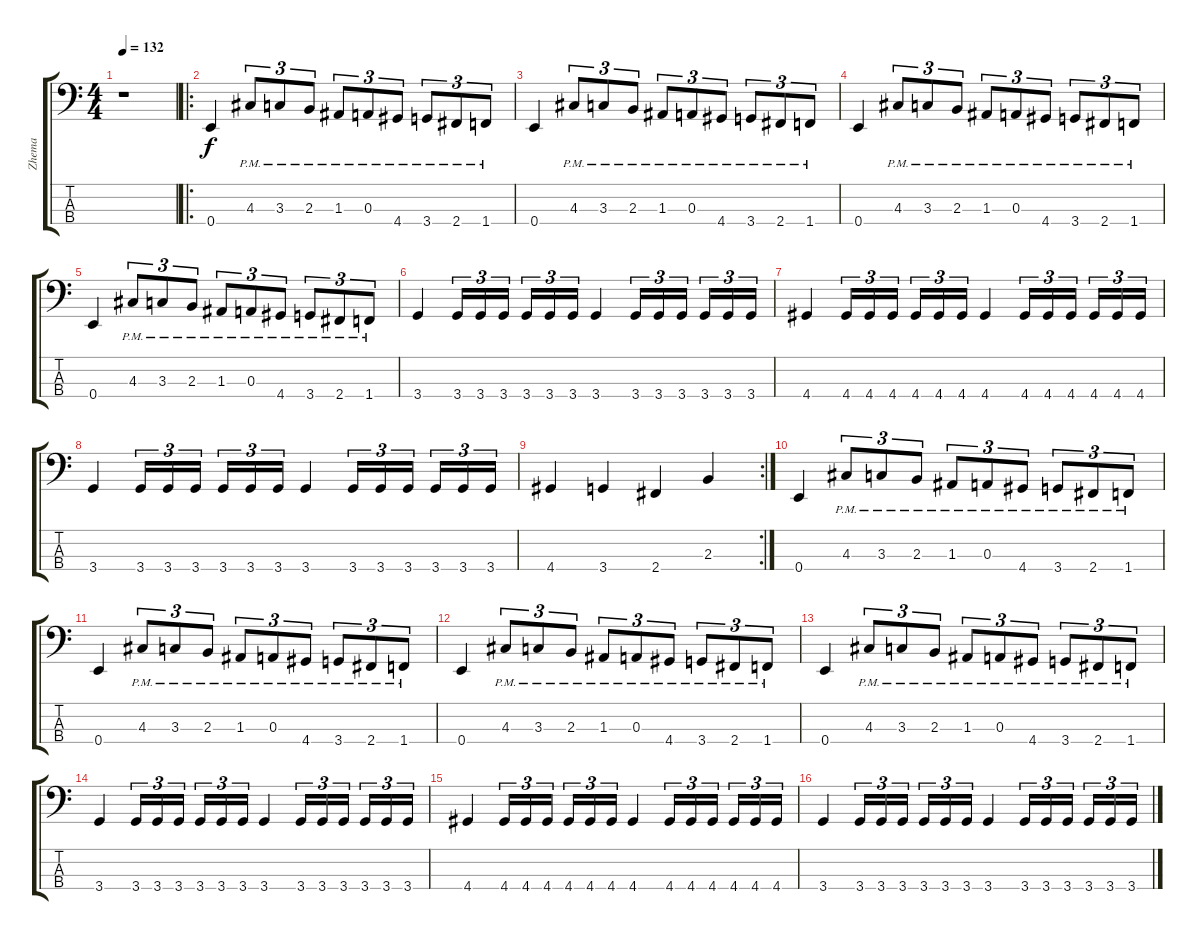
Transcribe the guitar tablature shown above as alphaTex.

\track ("Zhema" "Zhema") {instrument electricbasspick}
\staff {score tabs}
\tuning (G2 D2 A1 E1) {hide}
\ts (4 4)
\tempo 132
\clef f4
\ks c
r.1{dy f instrument electricbasspick} |
\ro
0.4.4 4.3{pm}.8{tu (3 2)} 3.3{pm}.8{tu (3 2)} 2.3{pm}.8{tu (3 2)} 1.3{pm}.8{tu (3 2)} 0.3{pm}.8{tu (3 2)} 4.4{pm}.8{tu (3 2)} 3.4{pm}.8{tu (3 2)} 2.4{pm}.8{tu (3 2)} 1.4{pm}.8{tu (3 2)} |
0.4.4 4.3{pm}.8{tu (3 2)} 3.3{pm}.8{tu (3 2)} 2.3{pm}.8{tu (3 2)} 1.3{pm}.8{tu (3 2)} 0.3{pm}.8{tu (3 2)} 4.4{pm}.8{tu (3 2)} 3.4{pm}.8{tu (3 2)} 2.4{pm}.8{tu (3 2)} 1.4{pm}.8{tu (3 2)} |
0.4.4 4.3{pm}.8{tu (3 2)} 3.3{pm}.8{tu (3 2)} 2.3{pm}.8{tu (3 2)} 1.3{pm}.8{tu (3 2)} 0.3{pm}.8{tu (3 2)} 4.4{pm}.8{tu (3 2)} 3.4{pm}.8{tu (3 2)} 2.4{pm}.8{tu (3 2)} 1.4{pm}.8{tu (3 2)} |
0.4.4 4.3{pm}.8{tu (3 2)} 3.3{pm}.8{tu (3 2)} 2.3{pm}.8{tu (3 2)} 1.3{pm}.8{tu (3 2)} 0.3{pm}.8{tu (3 2)} 4.4{pm}.8{tu (3 2)} 3.4{pm}.8{tu (3 2)} 2.4{pm}.8{tu (3 2)} 1.4{pm}.8{tu (3 2)} |
3.4.4 3.4.16{tu (3 2)} 3.4.16{tu (3 2)} 3.4.16{tu (3 2)} 3.4.16{tu (3 2)} 3.4.16{tu (3 2)} 3.4.16{tu (3 2)} 3.4.4 3.4.16{tu (3 2)} 3.4.16{tu (3 2)} 3.4.16{tu (3 2)} 3.4.16{tu (3 2)} 3.4.16{tu (3 2)} 3.4.16{tu (3 2)} |
4.4.4 4.4.16{tu (3 2)} 4.4.16{tu (3 2)} 4.4.16{tu (3 2)} 4.4.16{tu (3 2)} 4.4.16{tu (3 2)} 4.4.16{tu (3 2)} 4.4.4 4.4.16{tu (3 2)} 4.4.16{tu (3 2)} 4.4.16{tu (3 2)} 4.4.16{tu (3 2)} 4.4.16{tu (3 2)} 4.4.16{tu (3 2)} |
3.4.4 3.4.16{tu (3 2)} 3.4.16{tu (3 2)} 3.4.16{tu (3 2)} 3.4.16{tu (3 2)} 3.4.16{tu (3 2)} 3.4.16{tu (3 2)} 3.4.4 3.4.16{tu (3 2)} 3.4.16{tu (3 2)} 3.4.16{tu (3 2)} 3.4.16{tu (3 2)} 3.4.16{tu (3 2)} 3.4.16{tu (3 2)} |
\rc 2
4.4.4 3.4.4 2.4.4 2.3.4 |
0.4.4 4.3{pm}.8{tu (3 2)} 3.3{pm}.8{tu (3 2)} 2.3{pm}.8{tu (3 2)} 1.3{pm}.8{tu (3 2)} 0.3{pm}.8{tu (3 2)} 4.4{pm}.8{tu (3 2)} 3.4{pm}.8{tu (3 2)} 2.4{pm}.8{tu (3 2)} 1.4{pm}.8{tu (3 2)} |
0.4.4 4.3{pm}.8{tu (3 2)} 3.3{pm}.8{tu (3 2)} 2.3{pm}.8{tu (3 2)} 1.3{pm}.8{tu (3 2)} 0.3{pm}.8{tu (3 2)} 4.4{pm}.8{tu (3 2)} 3.4{pm}.8{tu (3 2)} 2.4{pm}.8{tu (3 2)} 1.4{pm}.8{tu (3 2)} |
0.4.4 4.3{pm}.8{tu (3 2)} 3.3{pm}.8{tu (3 2)} 2.3{pm}.8{tu (3 2)} 1.3{pm}.8{tu (3 2)} 0.3{pm}.8{tu (3 2)} 4.4{pm}.8{tu (3 2)} 3.4{pm}.8{tu (3 2)} 2.4{pm}.8{tu (3 2)} 1.4{pm}.8{tu (3 2)} |
0.4.4 4.3{pm}.8{tu (3 2)} 3.3{pm}.8{tu (3 2)} 2.3{pm}.8{tu (3 2)} 1.3{pm}.8{tu (3 2)} 0.3{pm}.8{tu (3 2)} 4.4{pm}.8{tu (3 2)} 3.4{pm}.8{tu (3 2)} 2.4{pm}.8{tu (3 2)} 1.4{pm}.8{tu (3 2)} |
3.4.4 3.4.16{tu (3 2)} 3.4.16{tu (3 2)} 3.4.16{tu (3 2)} 3.4.16{tu (3 2)} 3.4.16{tu (3 2)} 3.4.16{tu (3 2)} 3.4.4 3.4.16{tu (3 2)} 3.4.16{tu (3 2)} 3.4.16{tu (3 2)} 3.4.16{tu (3 2)} 3.4.16{tu (3 2)} 3.4.16{tu (3 2)} |
4.4.4 4.4.16{tu (3 2)} 4.4.16{tu (3 2)} 4.4.16{tu (3 2)} 4.4.16{tu (3 2)} 4.4.16{tu (3 2)} 4.4.16{tu (3 2)} 4.4.4 4.4.16{tu (3 2)} 4.4.16{tu (3 2)} 4.4.16{tu (3 2)} 4.4.16{tu (3 2)} 4.4.16{tu (3 2)} 4.4.16{tu (3 2)} |
3.4.4 3.4.16{tu (3 2)} 3.4.16{tu (3 2)} 3.4.16{tu (3 2)} 3.4.16{tu (3 2)} 3.4.16{tu (3 2)} 3.4.16{tu (3 2)} 3.4.4 3.4.16{tu (3 2)} 3.4.16{tu (3 2)} 3.4.16{tu (3 2)} 3.4.16{tu (3 2)} 3.4.16{tu (3 2)} 3.4.16{tu (3 2)}
